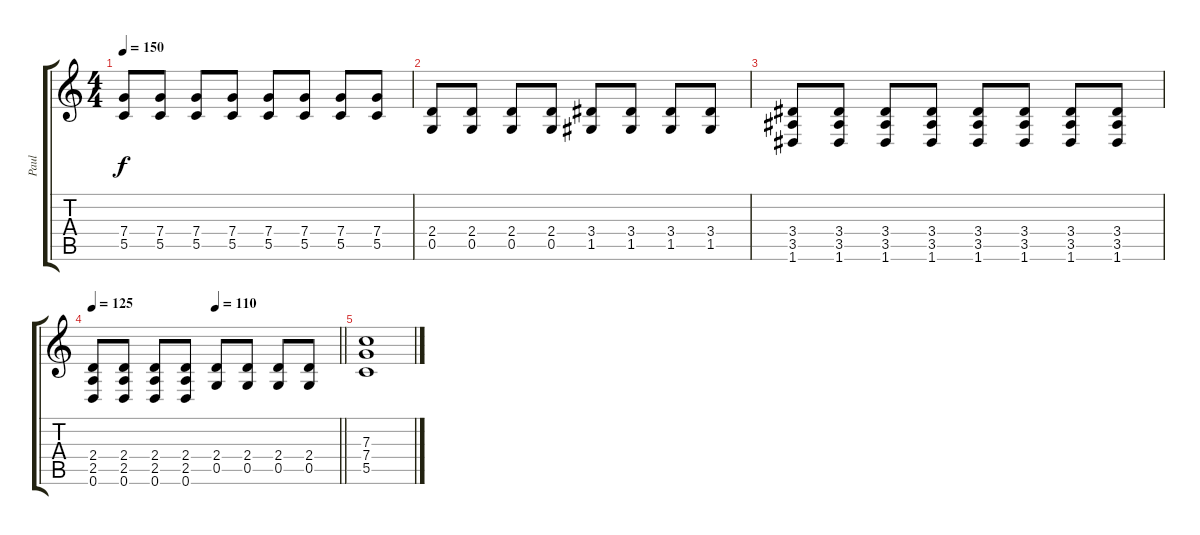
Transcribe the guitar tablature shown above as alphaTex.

\track ("Paul" "Paul") {instrument distortionguitar}
\staff {score tabs}
\tuning (D4 A3 F3 C3 G2 D2) {hide}
\ts (4 4)
\tempo 150
\clef g2
\ks c
(7.4 5.5).8{dy f} (7.4 5.5).8 (7.4 5.5).8 (7.4 5.5).8 (7.4 5.5).8 (7.4 5.5).8 (7.4 5.5).8 (7.4 5.5).8 |
(2.4 0.5).8 (2.4 0.5).8 (2.4 0.5).8 (2.4 0.5).8 (3.4 1.5).8 (3.4 1.5).8 (3.4 1.5).8 (3.4 1.5).8 |
(3.4 3.5 1.6).8 (3.4 3.5 1.6).8 (3.4 3.5 1.6).8 (3.4 3.5 1.6).8 (3.4 3.5 1.6).8 (3.4 3.5 1.6).8 (3.4 3.5 1.6).8 (3.4 3.5 1.6).8 |
\tempo 125
\tempo (110 0.5)
\barLineRight lightlight
(2.4 2.5 0.6).8 (2.4 2.5 0.6).8 (2.4 2.5 0.6).8 (2.4 2.5 0.6).8 (2.4 0.5).8 (2.4 0.5).8 (2.4 0.5).8 (2.4 0.5).8 |
(7.3 7.4 5.5).1
